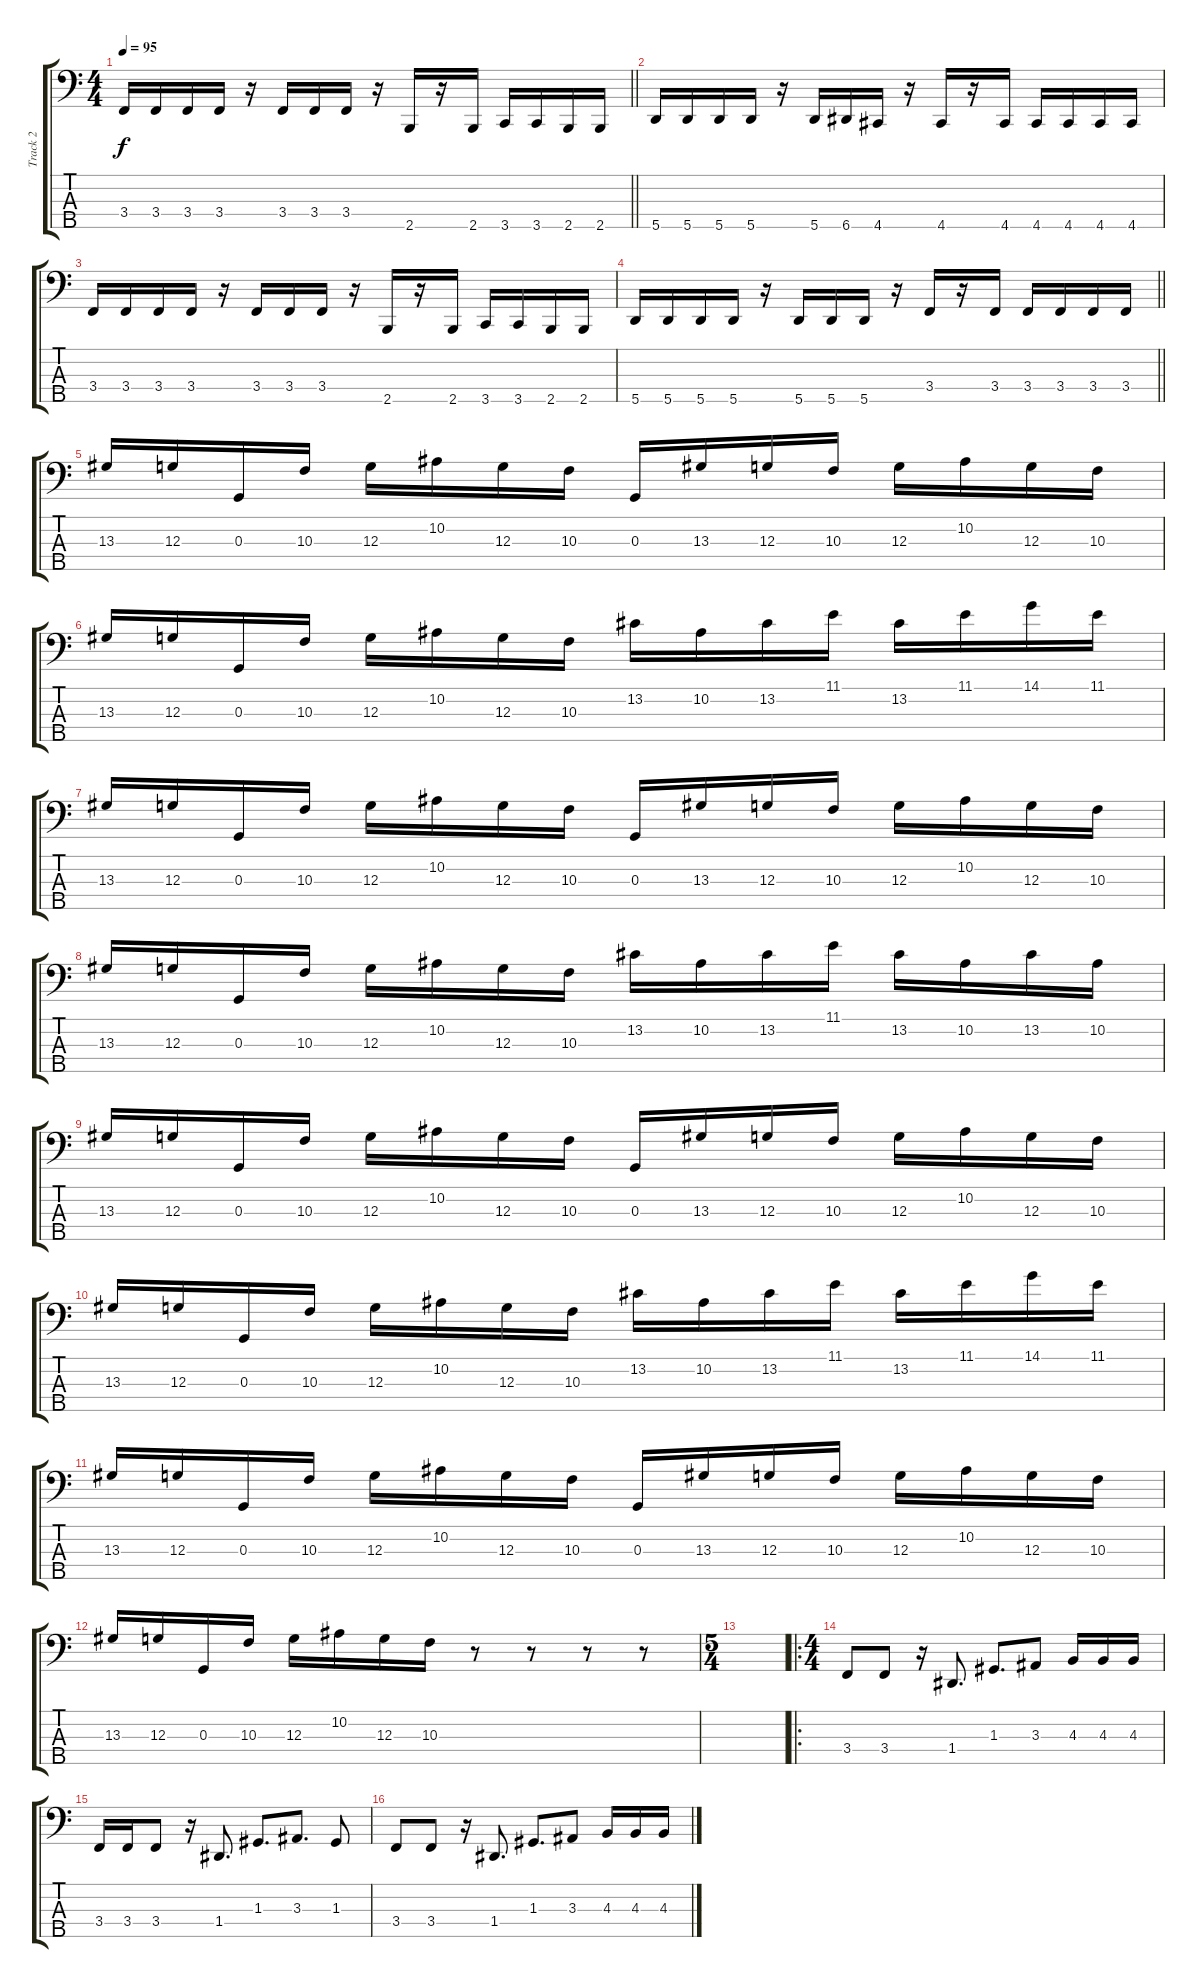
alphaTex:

\track ("Track 2" "Track 2") {instrument electricbasspick}
\staff {score tabs}
\tuning (F2 C2 G1 D1 A0) {hide}
\ts (4 4)
\tempo 95
\clef f4
\barLineRight lightlight
\ks c
3.4.16{dy f} 3.4.16 3.4.16 3.4.16 r.16 3.4.16 3.4.16 3.4.16 r.16 2.5.16 r.16 2.5.16 3.5.16 3.5.16 2.5.16 2.5.16 |
5.5.16 5.5.16 5.5.16 5.5.16 r.16 5.5.16 6.5.16 4.5.16 r.16 4.5.16 r.16 4.5.16 4.5.16 4.5.16 4.5.16 4.5.16 |
3.4.16 3.4.16 3.4.16 3.4.16 r.16 3.4.16 3.4.16 3.4.16 r.16 2.5.16 r.16 2.5.16 3.5.16 3.5.16 2.5.16 2.5.16 |
\barLineRight lightlight
5.5.16 5.5.16 5.5.16 5.5.16 r.16 5.5.16 5.5.16 5.5.16 r.16 3.4.16 r.16 3.4.16 3.4.16 3.4.16 3.4.16 3.4.16 |
13.3.16 12.3.16 0.3.16 10.3.16 12.3.16 10.2.16 12.3.16 10.3.16 0.3.16 13.3.16 12.3.16 10.3.16 12.3.16 10.2.16 12.3.16 10.3.16 |
13.3.16 12.3.16 0.3.16 10.3.16 12.3.16 10.2.16 12.3.16 10.3.16 13.2.16 10.2.16 13.2.16 11.1.16 13.2.16 11.1.16 14.1.16 11.1.16 |
13.3.16 12.3.16 0.3.16 10.3.16 12.3.16 10.2.16 12.3.16 10.3.16 0.3.16 13.3.16 12.3.16 10.3.16 12.3.16 10.2.16 12.3.16 10.3.16 |
13.3.16 12.3.16 0.3.16 10.3.16 12.3.16 10.2.16 12.3.16 10.3.16 13.2.16 10.2.16 13.2.16 11.1.16 13.2.16 10.2.16 13.2.16 10.2.16 |
13.3.16 12.3.16 0.3.16 10.3.16 12.3.16 10.2.16 12.3.16 10.3.16 0.3.16 13.3.16 12.3.16 10.3.16 12.3.16 10.2.16 12.3.16 10.3.16 |
13.3.16 12.3.16 0.3.16 10.3.16 12.3.16 10.2.16 12.3.16 10.3.16 13.2.16 10.2.16 13.2.16 11.1.16 13.2.16 11.1.16 14.1.16 11.1.16 |
13.3.16 12.3.16 0.3.16 10.3.16 12.3.16 10.2.16 12.3.16 10.3.16 0.3.16 13.3.16 12.3.16 10.3.16 12.3.16 10.2.16 12.3.16 10.3.16 |
13.3.16 12.3.16 0.3.16 10.3.16 12.3.16 10.2.16 12.3.16 10.3.16 r.8 r.8 r.8 r.8 |
\ts (5 4)
|
\ro
\ts (4 4)
3.4.8 3.4.8 r.16 1.4.8{d} 1.3.8{d} 3.3.8 4.3.16 4.3.16 4.3.16 |
3.4.16 3.4.16 3.4.8 r.16 1.4.8{d} 1.3.8{d} 3.3.8{d} 1.3.8 |
3.4.8 3.4.8 r.16 1.4.8{d} 1.3.8{d} 3.3.8 4.3.16 4.3.16 4.3.16
